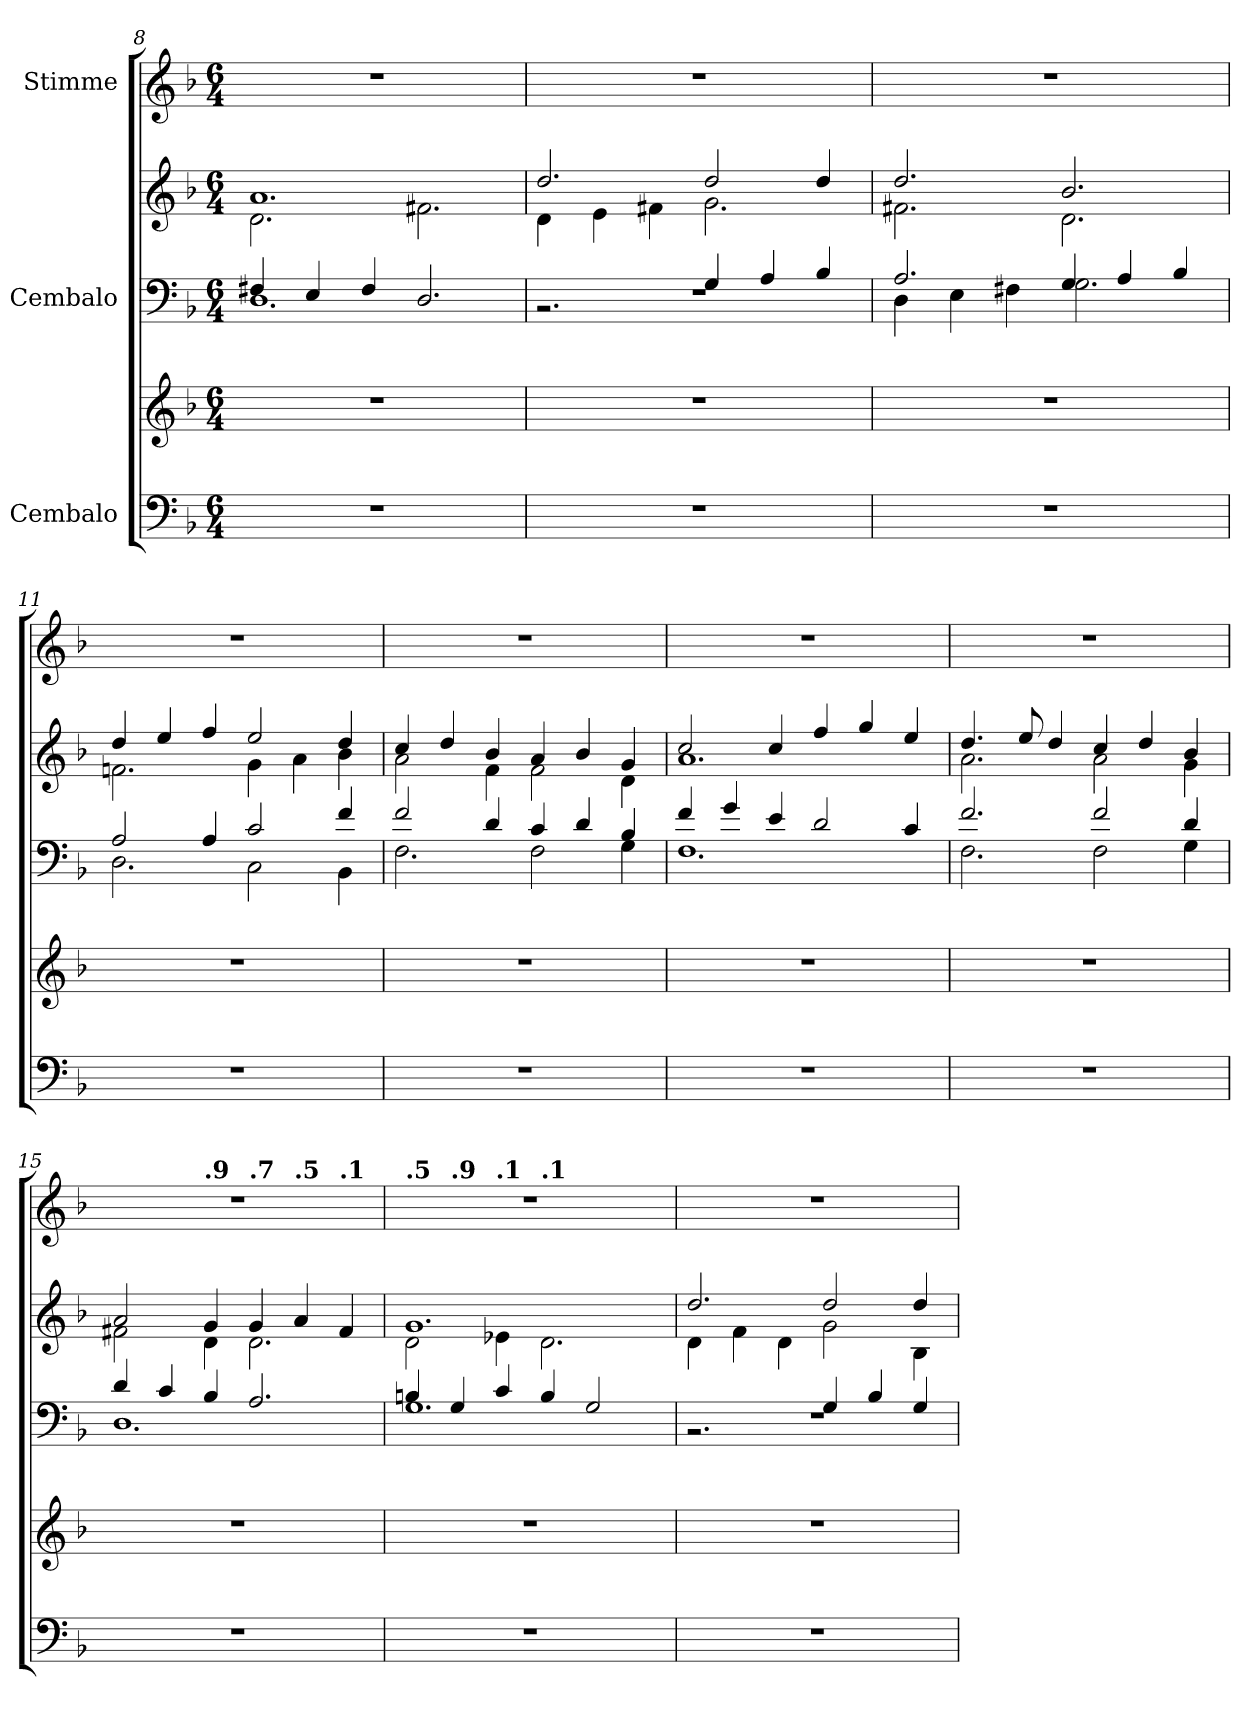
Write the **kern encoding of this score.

**kern	**kern	**kern	**kern	**kern
*part3	*part3	*part2	*part2	*part1
*staff5	*staff4	*staff3	*staff2	*staff1
*I"Cembalo	*	*I"Cembalo	*	*I"Stimme
*clefF4	*clefG2	*clefF4	*clefG2	*clefG2
*k[b-]	*k[b-]	*k[b-]	*k[b-]	*k[b-]
*M6/4	*M6/4	*M6/4	*M6/4	*M6/4
=8	=8	=8	=8	=8
*	*	*^	*^	*
1.r	1.r	4F#X/	1.D	1.a	2.d\	1.r
.	.	4E/	.	.	.	.
.	.	4F#/	.	.	.	.
.	.	2.D/	.	.	2.f#X\	.
!!LO:LB:g=z
=9	=9	=9	=9	=9	=9	=9
1.r	1.r	2.rBB	1.rF	2.dd/	4d\	1.r
.	.	.	.	.	4e\	.
.	.	.	.	.	4f#X\	.
.	.	4G/	.	2dd/	2.g\	.
.	.	4A/	.	.	.	.
.	.	4B-/	.	4dd/	.	.
=10	=10	=10	=10	=10	=10	=10
1.r	1.r	2.A/	4D\	2.dd/	2.f#X\	1.r
.	.	.	4E\	.	.	.
.	.	.	4F#X\	.	.	.
.	.	4G/	2.G\	2.b-/	2.d\	.
.	.	4A/	.	.	.	.
.	.	4B-/	.	.	.	.
=11	=11	=11	=11	=11	=11	=11
1.r	1.r	2A/	2.D\	4dd/	2.fn\	1.r
.	.	.	.	4ee/	.	.
.	.	4A/	.	4ff/	.	.
.	.	2c/	2C\	2ee/	4g\	.
.	.	.	.	.	4a\	.
.	.	4f/	4BB-\	4dd/	4b-\	.
=12	=12	=12	=12	=12	=12	=12
1.r	1.r	2f/	2.F\	4cc/	2a\	1.r
.	.	.	.	4dd/	.	.
.	.	4d/	.	4b-/	4f\	.
.	.	4c/	2F\	4a/	2f\	.
.	.	4d/	.	4b-/	.	.
.	.	4B-/	4G\	4g/	4d\	.
!!LO:LB:g=z
=13	=13	=13	=13	=13	=13	=13
1.r	1.r	4f/	1.F	2cc/	1.a	1.r
.	.	4g/	.	.	.	.
.	.	4e/	.	4cc/	.	.
.	.	2d/	.	4ff/	.	.
.	.	.	.	4gg/	.	.
.	.	4c/	.	4ee/	.	.
=14	=14	=14	=14	=14	=14	=14
1.r	1.r	2.f/	2.F\	4.dd/	2.a\	1.r
.	.	.	.	8ee/	.	.
.	.	.	.	4dd/	.	.
.	.	2f/	2F\	4cc/	2a\	.
.	.	.	.	4dd/	.	.
.	.	4d/	4G\	4b-/	4g\	.
=15	=15	=15	=15	=15	=15	=15
*	*	*	*	*	*	*MM189
*	*	*	*	*	*	*^
*	*	*	*	*	*	*	*^
*	*	*	*	*	*	*	*	*^
*	*	*	*	*	*	*	*	*	*^
*	*	*	*	*	*	*	*	*	*	*^
1.r	1.r	4d/	1.D	2a/	2f#X\	1.r	2ryy	2.ryy	1ryy	1ryy	4ryy
*	*	*	*	*	*	*MM189	*	*	*	*	*
.	.	4c/	.	.	.	.	.	.	.	.	1ryy
*	*	*	*	*	*	*MM186	*	*	*	*	*
!	!	!	!	!	!	!	!LO:TX:a:B:t=.9	!	!	!	!
.	.	4B-/	.	4g/	4d\	.	1ryy	.	.	.	.
*	*	*	*	*	*	*MM186	*	*	*	*	*
!	!	!	!	!	!	!	!	!LO:TX:a:B:t=.7	!	!	!
.	.	2.A/	.	4g/	2.d\	.	.	2.ryy	.	.	.
*	*	*	*	*	*	*MM186	*	*	*	*	*
!	!	!	!	!	!	!	!	!	!LO:TX:a:B:t=.5	!	!
.	.	.	.	4a/	.	.	.	.	2ryy	4ryy	.
*	*	*	*	*	*	*MM186	*	*	*	*	*
!	!	!	!	!	!	!	!	!	!	!LO:TX:a:B:t=.1	!
.	.	.	.	4f#/	.	.	.	.	.	4ryy	4ryy
*	*	*	*	*	*	*v	*v	*v	*v	*v	*v
=16	=16	=16	=16	=16	=16	=16
*	*	*	*	*	*	*MM183
*	*	*	*	*	*	*^
*	*	*	*	*	*	*	*^
*	*	*	*	*	*	*	*	*^
*	*	*	*	*	*	*	*	*	*^
*	*	*	*	*	*	*	*	*	*	*^
!	!	!	!	!	!	!LO:TX:a:B:t=.5	!	!	!	!	!
*	*	*	*	*	*	*	*	*	*	*v	*v
1.r	1.r	4Bn/	1.G	1.g	2d\	1.r	4ryy	2ryy	2.ryy	1ryy
*	*	*	*	*	*	*MM180	*	*	*	*
!	!	!	!	!	!	!	!LO:TX:a:B:t=.9	!	!	!
.	.	4G/	.	.	.	.	1ryy	.	.	.
*	*	*	*	*	*	*MM180	*	*	*	*
!	!	!	!	!	!	!	!	!LO:TX:a:B:t=.1	!	!
.	.	4c/	.	.	4e-X\	.	.	1ryy	.	.
*	*	*	*	*	*	*MM177	*	*	*	*
!	!	!	!	!	!	!	!	!	!LO:TX:a:B:t=.1	!
.	.	4B/	.	.	2.d\	.	.	.	2.ryy	.
*	*	*	*	*	*	*MM174	*	*	*	*
.	.	2G/	.	.	.	.	.	.	.	2ryy
.	.	.	.	.	.	.	4ryy	.	.	.
*	*	*	*	*	*	*v	*v	*v	*v	*v
=17	=17	=17	=17	=17	=17	=17
*	*	*	*	*	*	*MM189
1.r	1.r	2.rBB	1.rF	2.dd/	4d\	1.r
.	.	.	.	.	4f\	.
.	.	.	.	.	4d\	.
.	.	4G/	.	2dd/	2g\	.
.	.	4B-/	.	.	.	.
.	.	4G/	.	4dd/	4B-\	.
*	*	*v	*v	*	*	*
*	*	*	*v	*v	*
=	=	=	=	=
*-	*-	*-	*-	*-
